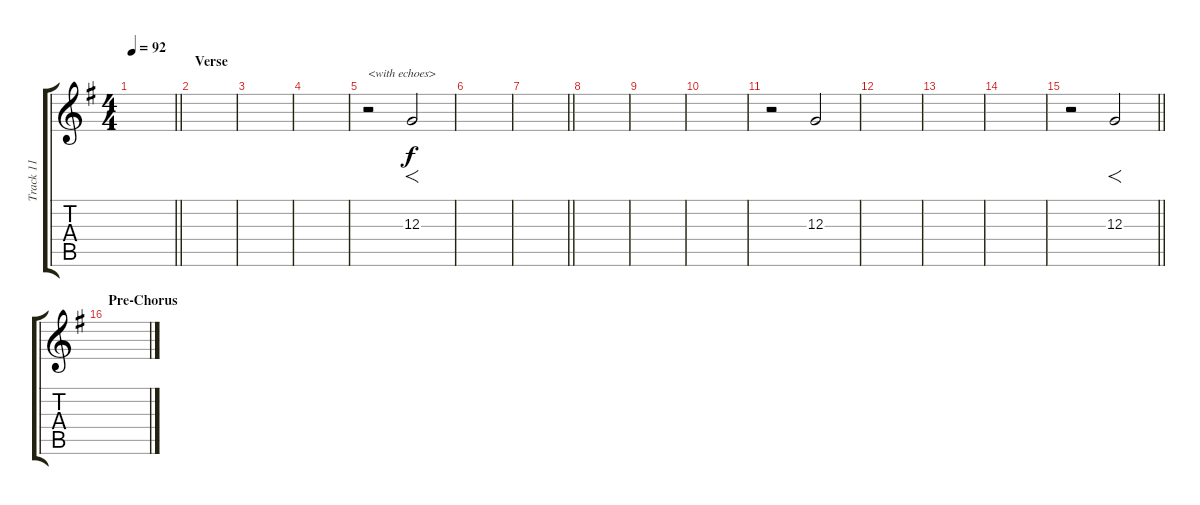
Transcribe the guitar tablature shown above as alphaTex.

\track ("Track 11" "Track 11") {instrument reversecymbal}
\staff {score tabs}
\tuning (E4 B3 G3 D3 A2 E2) {hide}
\ts (4 4)
\tempo 92
\clef g2
\barLineRight lightlight
\ks g
|
\section ("" "Verse")
|
|
|
r.2{txt "<with echoes>"} 12.3.2{f} |
|
\barLineRight lightlight
|
\section ("" "")
|
|
|
r.2 12.3.2 |
|
|
|
\barLineRight lightlight
r.2 12.3.2{f} |
\section ("" "Pre-Chorus")
